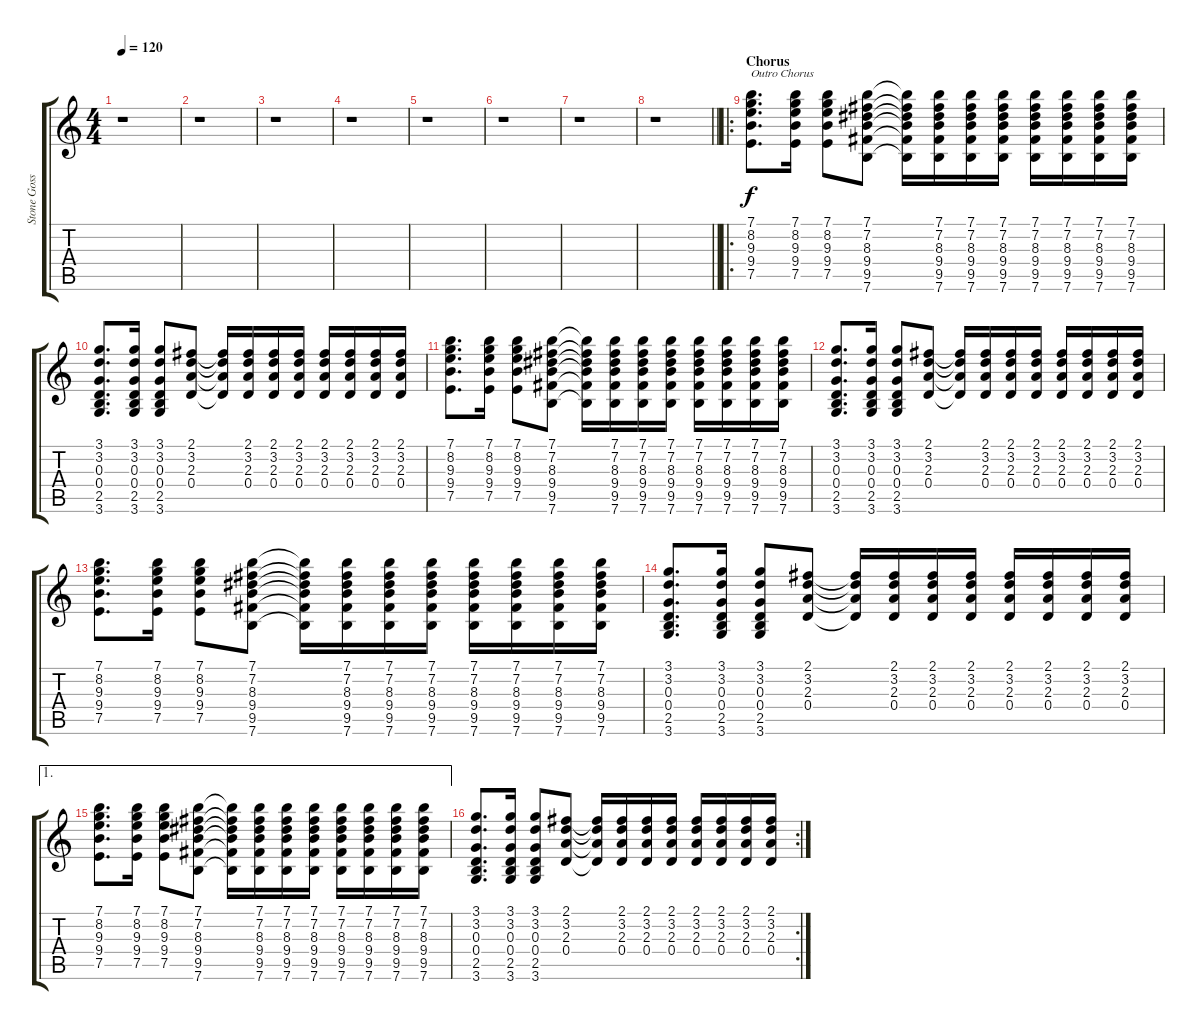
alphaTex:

\track ("Stone Gossard" "Stone Goss") {instrument distortionguitar}
\staff {score tabs}
\tuning (E4 B3 G3 D3 A2 E2) {hide}
\ts (4 4)
\tempo 120
\clef g2
\ks c
r.1{dy f} |
r.1 |
r.1 |
r.1 |
r.1 |
r.1 |
r.1 |
\barLineRight lightlight
r.1 |
\ro
\section ("" "Chorus")
(7.1 8.2 9.3 9.4 7.5).8{d txt "Outro Chorus"} (7.1 8.2 9.3 9.4 7.5).16 (7.1 8.2 9.3 9.4 7.5).8 (7.1 7.2 8.3 9.4 9.5 7.6).8 (7.1{t} 7.2{t} 8.3{t} 9.4{t} 9.5{t} 7.6{t}).16 (7.1 7.2 8.3 9.4 9.5 7.6).16 (7.1 7.2 8.3 9.4 9.5 7.6).16 (7.1 7.2 8.3 9.4 9.5 7.6).16 (7.1 7.2 8.3 9.4 9.5 7.6).16 (7.1 7.2 8.3 9.4 9.5 7.6).16 (7.1 7.2 8.3 9.4 9.5 7.6).16 (7.1 7.2 8.3 9.4 9.5 7.6).16 |
(3.1 3.2 0.3 0.4 2.5 3.6).8{d} (3.1 3.2 0.3 0.4 2.5 3.6).16 (3.1 3.2 0.3 0.4 2.5 3.6).8 (2.1 3.2 2.3 0.4).8 (2.1{t} 3.2{t} 2.3{t} 0.4{t}).16 (2.1 3.2 2.3 0.4).16 (2.1 3.2 2.3 0.4).16 (2.1 3.2 2.3 0.4).16 (2.1 3.2 2.3 0.4).16 (2.1 3.2 2.3 0.4).16 (2.1 3.2 2.3 0.4).16 (2.1 3.2 2.3 0.4).16 |
(7.1 8.2 9.3 9.4 7.5).8{d} (7.1 8.2 9.3 9.4 7.5).16 (7.1 8.2 9.3 9.4 7.5).8 (7.1 7.2 8.3 9.4 9.5 7.6).8 (7.1{t} 7.2{t} 8.3{t} 9.4{t} 9.5{t} 7.6{t}).16 (7.1 7.2 8.3 9.4 9.5 7.6).16 (7.1 7.2 8.3 9.4 9.5 7.6).16 (7.1 7.2 8.3 9.4 9.5 7.6).16 (7.1 7.2 8.3 9.4 9.5 7.6).16 (7.1 7.2 8.3 9.4 9.5 7.6).16 (7.1 7.2 8.3 9.4 9.5 7.6).16 (7.1 7.2 8.3 9.4 9.5 7.6).16 |
(3.1 3.2 0.3 0.4 2.5 3.6).8{d} (3.1 3.2 0.3 0.4 2.5 3.6).16 (3.1 3.2 0.3 0.4 2.5 3.6).8 (2.1 3.2 2.3 0.4).8 (2.1{t} 3.2{t} 2.3{t} 0.4{t}).16 (2.1 3.2 2.3 0.4).16 (2.1 3.2 2.3 0.4).16 (2.1 3.2 2.3 0.4).16 (2.1 3.2 2.3 0.4).16 (2.1 3.2 2.3 0.4).16 (2.1 3.2 2.3 0.4).16 (2.1 3.2 2.3 0.4).16 |
(7.1 8.2 9.3 9.4 7.5).8{d} (7.1 8.2 9.3 9.4 7.5).16 (7.1 8.2 9.3 9.4 7.5).8 (7.1 7.2 8.3 9.4 9.5 7.6).8 (7.1{t} 7.2{t} 8.3{t} 9.4{t} 9.5{t} 7.6{t}).16 (7.1 7.2 8.3 9.4 9.5 7.6).16 (7.1 7.2 8.3 9.4 9.5 7.6).16 (7.1 7.2 8.3 9.4 9.5 7.6).16 (7.1 7.2 8.3 9.4 9.5 7.6).16 (7.1 7.2 8.3 9.4 9.5 7.6).16 (7.1 7.2 8.3 9.4 9.5 7.6).16 (7.1 7.2 8.3 9.4 9.5 7.6).16 |
(3.1 3.2 0.3 0.4 2.5 3.6).8{d} (3.1 3.2 0.3 0.4 2.5 3.6).16 (3.1 3.2 0.3 0.4 2.5 3.6).8 (2.1 3.2 2.3 0.4).8 (2.1{t} 3.2{t} 2.3{t} 0.4{t}).16 (2.1 3.2 2.3 0.4).16 (2.1 3.2 2.3 0.4).16 (2.1 3.2 2.3 0.4).16 (2.1 3.2 2.3 0.4).16 (2.1 3.2 2.3 0.4).16 (2.1 3.2 2.3 0.4).16 (2.1 3.2 2.3 0.4).16 |
\ae 1
(7.1 8.2 9.3 9.4 7.5).8{d} (7.1 8.2 9.3 9.4 7.5).16 (7.1 8.2 9.3 9.4 7.5).8 (7.1 7.2 8.3 9.4 9.5 7.6).8 (7.1{t} 7.2{t} 8.3{t} 9.4{t} 9.5{t} 7.6{t}).16 (7.1 7.2 8.3 9.4 9.5 7.6).16 (7.1 7.2 8.3 9.4 9.5 7.6).16 (7.1 7.2 8.3 9.4 9.5 7.6).16 (7.1 7.2 8.3 9.4 9.5 7.6).16 (7.1 7.2 8.3 9.4 9.5 7.6).16 (7.1 7.2 8.3 9.4 9.5 7.6).16 (7.1 7.2 8.3 9.4 9.5 7.6).16 |
\rc 2
(3.1 3.2 0.3 0.4 2.5 3.6).8{d} (3.1 3.2 0.3 0.4 2.5 3.6).16 (3.1 3.2 0.3 0.4 2.5 3.6).8 (2.1 3.2 2.3 0.4).8 (2.1{t} 3.2{t} 2.3{t} 0.4{t}).16 (2.1 3.2 2.3 0.4).16 (2.1 3.2 2.3 0.4).16 (2.1 3.2 2.3 0.4).16 (2.1 3.2 2.3 0.4).16 (2.1 3.2 2.3 0.4).16 (2.1 3.2 2.3 0.4).16 (2.1 3.2 2.3 0.4).16
